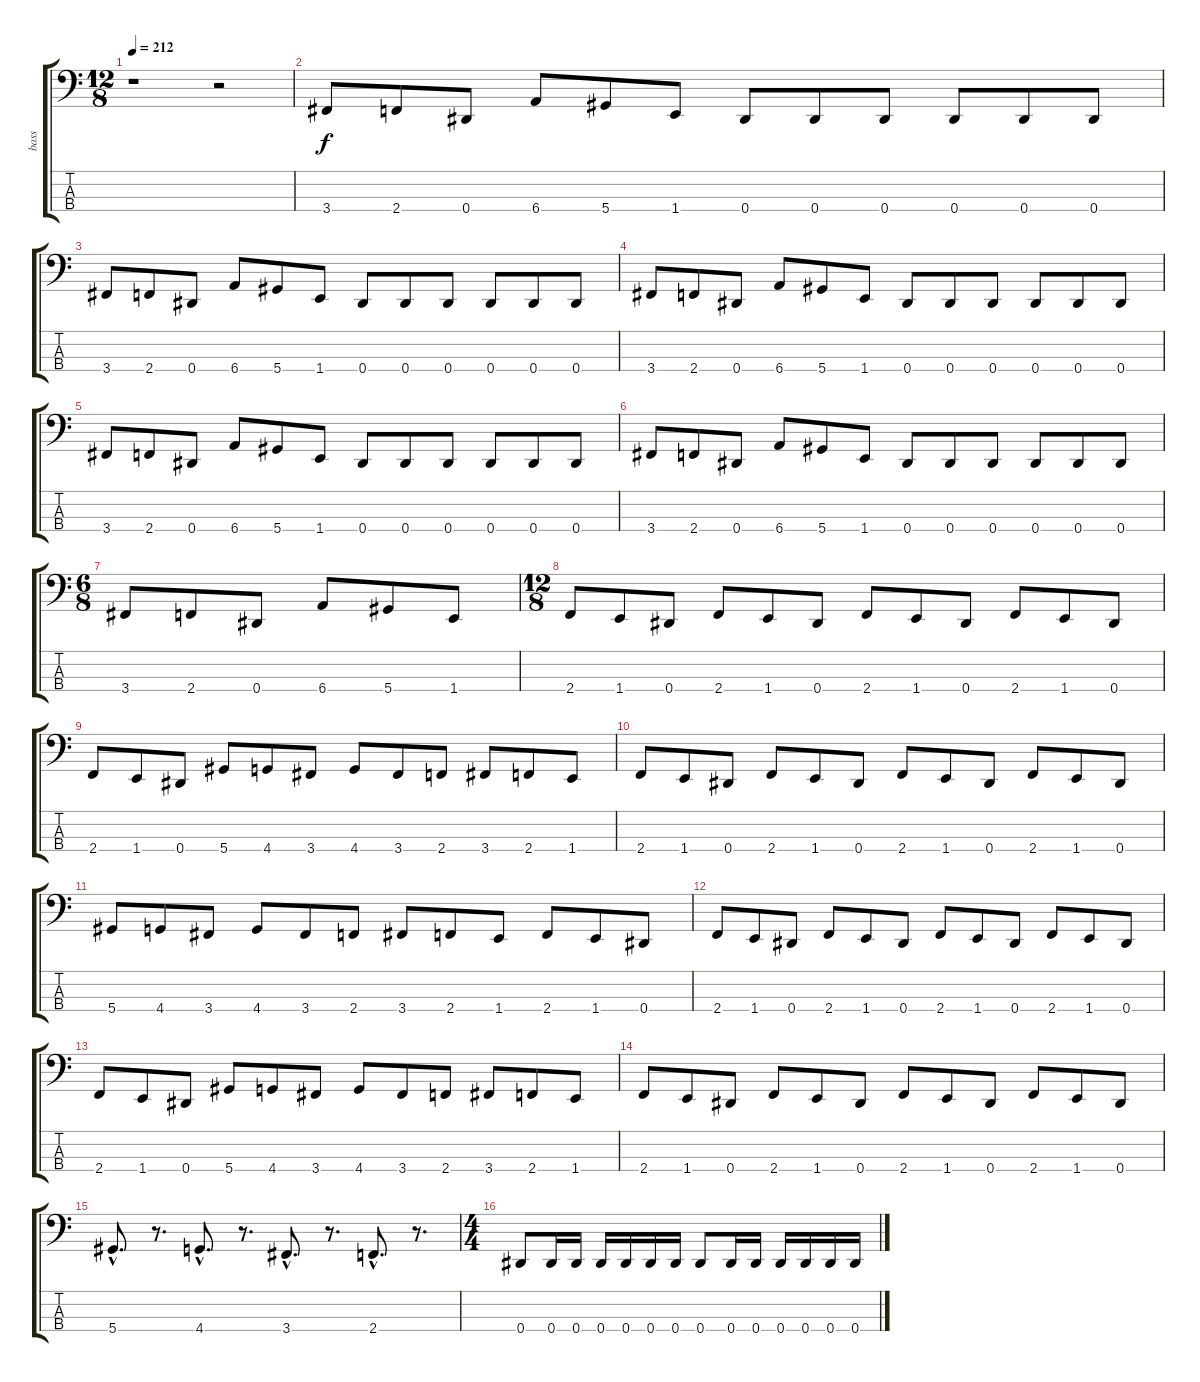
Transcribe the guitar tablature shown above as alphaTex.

\track ("bass" "bass") {instrument electricbasspick}
\staff {score tabs}
\tuning (Gb2 Db2 Ab1 Eb1) {hide}
\ts (12 8)
\tempo 212
\clef f4
\ks c
r.1{dy f instrument electricbasspick} r.2 |
3.4.8 2.4.8 0.4.8 6.4.8 5.4.8 1.4.8 0.4.8 0.4.8 0.4.8 0.4.8 0.4.8 0.4.8 |
3.4.8 2.4.8 0.4.8 6.4.8 5.4.8 1.4.8 0.4.8 0.4.8 0.4.8 0.4.8 0.4.8 0.4.8 |
3.4.8 2.4.8 0.4.8 6.4.8 5.4.8 1.4.8 0.4.8 0.4.8 0.4.8 0.4.8 0.4.8 0.4.8 |
3.4.8 2.4.8 0.4.8 6.4.8 5.4.8 1.4.8 0.4.8 0.4.8 0.4.8 0.4.8 0.4.8 0.4.8 |
3.4.8 2.4.8 0.4.8 6.4.8 5.4.8 1.4.8 0.4.8 0.4.8 0.4.8 0.4.8 0.4.8 0.4.8 |
\ts (6 8)
3.4.8 2.4.8 0.4.8 6.4.8 5.4.8 1.4.8 |
\ts (12 8)
2.4.8 1.4.8 0.4.8 2.4.8 1.4.8 0.4.8 2.4.8 1.4.8 0.4.8 2.4.8 1.4.8 0.4.8 |
2.4.8 1.4.8 0.4.8 5.4.8 4.4.8 3.4.8 4.4.8 3.4.8 2.4.8 3.4.8 2.4.8 1.4.8 |
2.4.8 1.4.8 0.4.8 2.4.8 1.4.8 0.4.8 2.4.8 1.4.8 0.4.8 2.4.8 1.4.8 0.4.8 |
5.4.8 4.4.8 3.4.8 4.4.8 3.4.8 2.4.8 3.4.8 2.4.8 1.4.8 2.4.8 1.4.8 0.4.8 |
2.4.8 1.4.8 0.4.8 2.4.8 1.4.8 0.4.8 2.4.8 1.4.8 0.4.8 2.4.8 1.4.8 0.4.8 |
2.4.8 1.4.8 0.4.8 5.4.8 4.4.8 3.4.8 4.4.8 3.4.8 2.4.8 3.4.8 2.4.8 1.4.8 |
2.4.8 1.4.8 0.4.8 2.4.8 1.4.8 0.4.8 2.4.8 1.4.8 0.4.8 2.4.8 1.4.8 0.4.8 |
5.4{hac}.8{d} r.8{d} 4.4{hac}.8{d} r.8{d} 3.4{hac}.8{d} r.8{d} 2.4{hac}.8{d} r.8{d} |
\ts (4 4)
0.4.8 0.4.16 0.4.16 0.4.16 0.4.16 0.4.16 0.4.16 0.4.8 0.4.16 0.4.16 0.4.16 0.4.16 0.4.16 0.4.16
